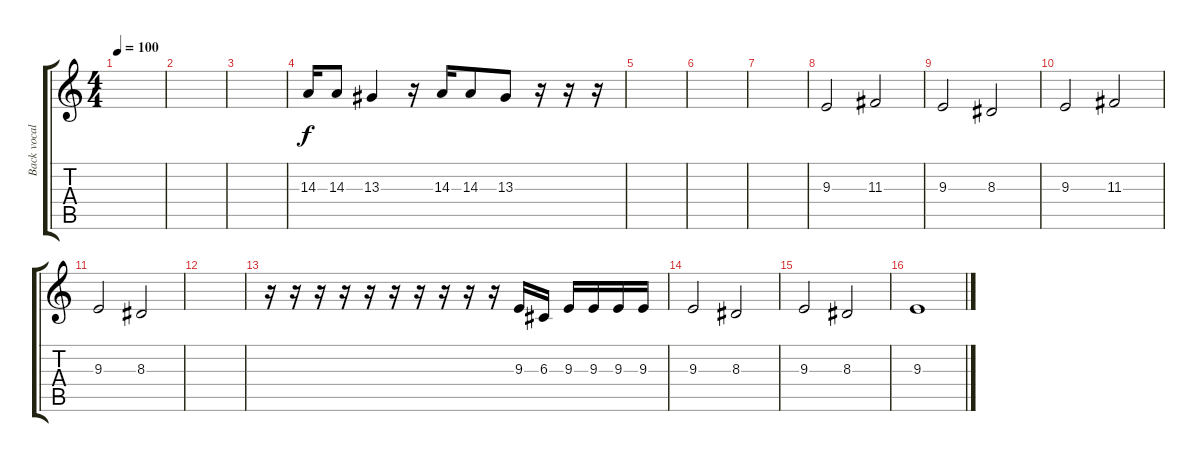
\track ("Back vocal" "Back vocal") {instrument lead1square}
\staff {score tabs}
\tuning (E4 B3 G3 D3 A2 E2) {hide}
\ts (4 4)
\tempo 100
\clef g2
\ks c
|
|
|
14.3.16 14.3.8 13.3.4 r.16 14.3.16 14.3.8 13.3.8 r.16 r.16 r.16 |
|
|
|
9.3.2 11.3.2 |
9.3.2 8.3.2 |
9.3.2 11.3.2 |
9.3.2 8.3.2 |
|
r.16 r.16 r.16 r.16 r.16 r.16 r.16 r.16 r.16 r.16 9.3.16 6.3.16 9.3.16 9.3.16 9.3.16 9.3.16 |
9.3.2 8.3.2 |
9.3.2 8.3.2 |
9.3.1
